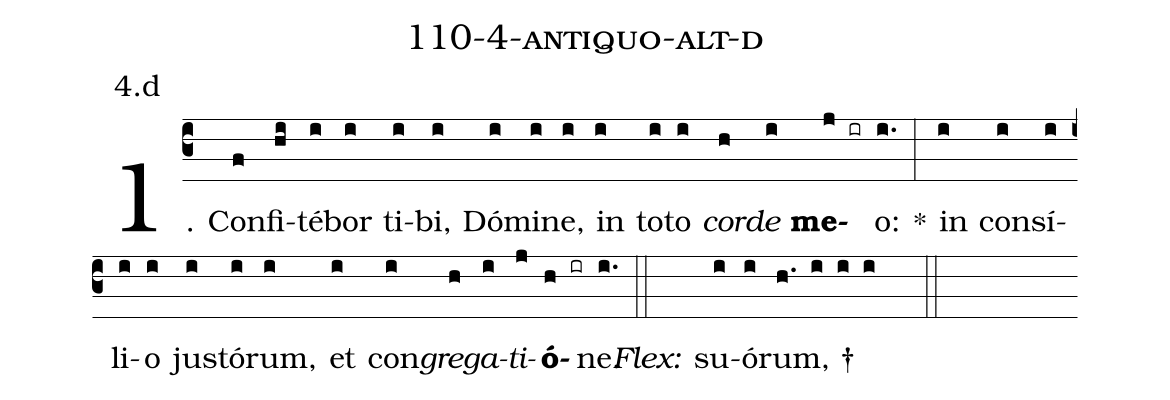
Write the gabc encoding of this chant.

name: 110-4-antiquo-alt-d;
annotation: 4.d;
%%
(c3)1. Con(f)fi(hi)té(i)bor(i) ti(i)bi,(i) Dó(i)mi(i)ne,(i) in(i) to(i)to(i) <i>cor</i>(h)<i>de</i>(i) <b>me</b>(j ir)o:(i.) *(:) in(i) con(i)sí(i)li(i)o(i) jus(i)tó(i)rum,(i) et(i) con(i)<i>gre</i>(h)<i>ga</i>(i)<i>ti</i>(j)<b>ó</b>(h ir)ne.(i.) (::)
<i>Flex:</i>()  su(i)ó(i)rum, †(h. i i i  ::)
